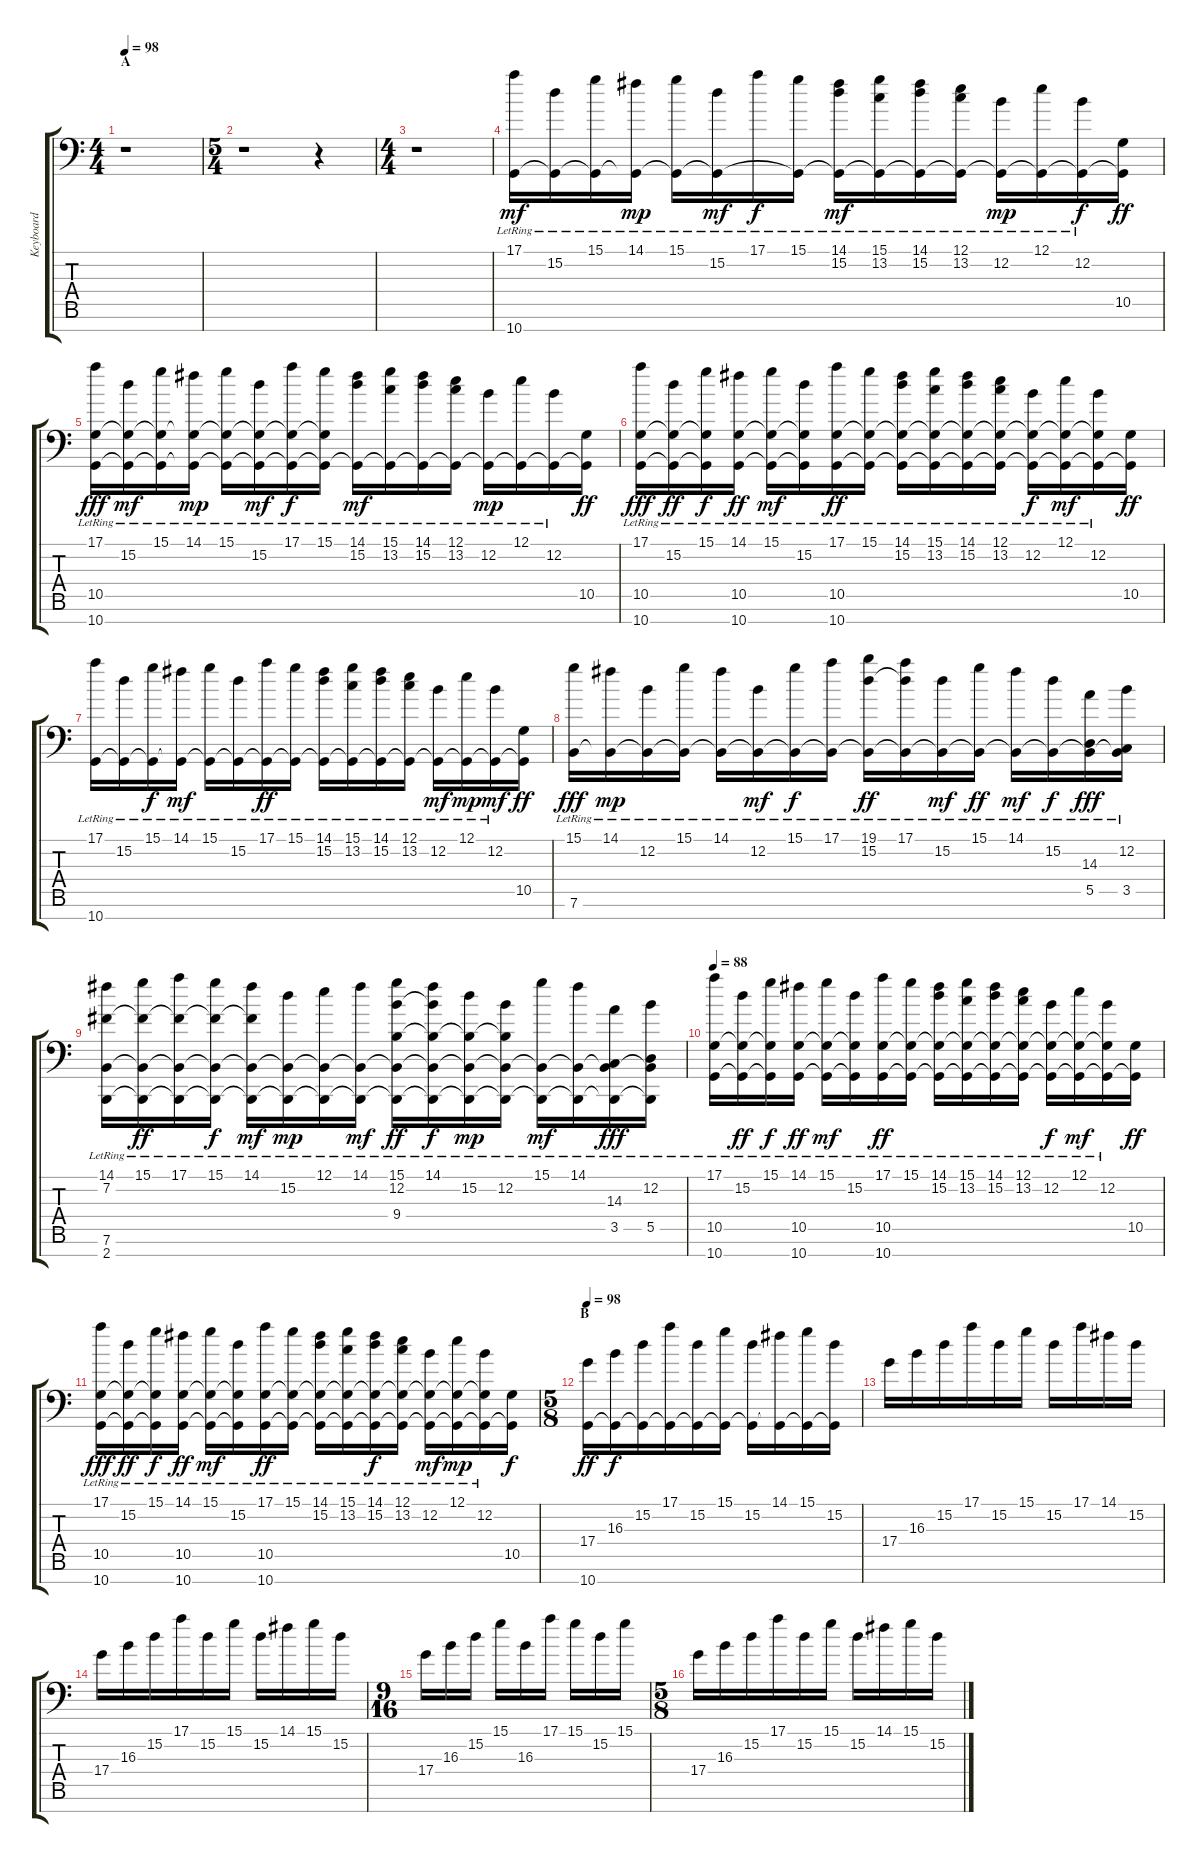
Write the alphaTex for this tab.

\track ("Keyboard" "Keyboard") {instrument acousticgrandpiano}
\staff {score tabs}
\tuning (E4 B3 G3 D3 A2 E2 A1) {hide}
\ts (4 4)
\section ("" "A")
\tempo 98
\tempo 72
\tempo 98
\clef f4
\ks c
r.1{dy mf instrument acousticgrandpiano} |
\ts (5 4)
r.1 r.4 |
\ts (4 4)
r.1 |
(17.1{lr} 10.7).16 (15.2{lr} 10.7{t}).16 (15.1{lr} 10.7{t}).16 (14.1{lr} 10.7{t}).16{dy mp} (15.1{lr} 10.7{t}).16 (15.2{lr} 10.7{t}).16{dy mf} 17.1{lr}.16{dy f} (15.1{lr} 10.7{t}).16 (14.1{lr} 15.2{lr} 10.7{t}).16{dy mf} (15.1{lr} 13.2{lr} 10.7{t}).16 (14.1{lr} 15.2{lr} 10.7{t}).16 (12.1{lr} 13.2{lr} 10.7{t}).16 (12.2{lr} 10.7{t}).16{dy mp} (12.1{lr} 10.7{t}).16 (12.2{lr} 10.7{t}).16{dy f} (10.5 10.7{t}).16{dy ff} |
(17.1{lr} 10.5 10.7).16{dy fff} (15.2{lr} 10.5{t} 10.7{t}).16{dy mf} (15.1{lr} 10.5{t} 10.7{t}).16 (14.1{lr} 10.5{t} 10.7{t}).16{dy mp} (15.1{lr} 10.5{t} 10.7{t}).16 (15.2{lr} 10.5{t} 10.7{t}).16{dy mf} (17.1{lr} 10.5{t} 10.7{t}).16{dy f} (15.1{lr} 10.5{t} 10.7{t}).16 (14.1{lr} 15.2{lr} 10.7{t}).16{dy mf} (15.1{lr} 13.2{lr} 10.7{t}).16 (14.1{lr} 15.2{lr} 10.7{t}).16 (12.1{lr} 13.2{lr} 10.7{t}).16 (12.2{lr} 10.7{t}).16{dy mp} (12.1{lr} 10.7{t}).16 (12.2{lr} 10.7{t}).16 (10.5 10.7{t}).16{dy ff} |
(17.1{lr} 10.5 10.7).16{dy fff} (15.2{lr} 10.5{t} 10.7{t}).16{dy ff} (15.1{lr} 10.5{t} 10.7{t}).16{dy f} (14.1{lr} 10.5 10.7).16{dy ff} (15.1{lr} 10.5{t} 10.7{t}).16{dy mf} (15.2{lr} 10.5{t} 10.7{t}).16 (17.1{lr} 10.5 10.7).16{dy ff} (15.1{lr} 10.5{t} 10.7{t}).16 (14.1{lr} 15.2{lr} 10.5{t} 10.7{t}).16 (15.1{lr} 13.2{lr} 10.5{t} 10.7{t}).16 (14.1{lr} 15.2{lr} 10.5{t} 10.7{t}).16 (12.1{lr} 13.2{lr} 10.5{t} 10.7{t}).16 (12.2{lr} 10.5{t} 10.7{t}).16{dy f} (12.1{lr} 10.5{t} 10.7{t}).16{dy mf} (12.2{lr} 10.5{t} 10.7{t}).16 (10.5 10.7{t}).16{dy ff} |
(17.1{lr} 10.7).16 (15.2{lr} 10.7{t}).16 (15.1{lr} 10.7{t}).16{dy f} (14.1{lr} 10.7{t}).16{dy mf} (15.1{lr} 10.7{t}).16 (15.2{lr} 10.7{t}).16 (17.1{lr} 10.7{t}).16{dy ff} (15.1{lr} 10.7{t}).16 (14.1{lr} 15.2{lr} 10.7{t}).16 (15.1{lr} 13.2{lr} 10.7{t}).16 (14.1{lr} 15.2{lr} 10.7{t}).16 (12.1{lr} 13.2{lr} 10.7{t}).16 (12.2{lr} 10.7{t}).16{dy mf} (12.1{lr} 10.7{t}).16{dy mp} (12.2{lr} 10.7{t}).16{dy mf} (10.5 10.7{t}).16{dy ff} |
(15.1{lr} 7.6).16{dy fff} (14.1{lr} 7.6{t}).16{dy mp} (12.2{lr} 7.6{t}).16 (15.1{lr} 7.6{t}).16 (14.1{lr} 7.6{t}).16 (12.2{lr} 7.6{t}).16{dy mf} (15.1{lr} 7.6{t}).16{dy f} (17.1{lr} 7.6{t}).16 (19.1{lr} 15.2 7.6{t}).16{dy ff} (17.1{lr} 15.2{t} 7.6{t}).16 (15.2{lr} 7.6{t}).16{dy mf} (15.1{lr} 7.6{t}).16{dy ff} (14.1{lr} 7.6{t}).16{dy mf} (15.2{lr} 7.6{t}).16{dy f} (14.3{lr} 5.5 7.6{t}).16{dy fff} (12.2{lr} 3.5 7.6{t}).16 |
(14.1{lr} 7.2 7.6 2.7).16 (15.1{lr} 7.2{t} 7.6{t} 2.7{t}).16{dy ff} (17.1{lr} 7.2{t} 7.6{t} 2.7{t}).16 (15.1{lr} 7.2{t} 7.6{t} 2.7{t}).16{dy f} (14.1{lr} 7.2{t} 7.6{t} 2.7{t}).16{dy mf} (15.2{lr} 7.6{t} 2.7{t}).16{dy mp} (12.1{lr} 7.6{t} 2.7{t}).16 (14.1{lr} 7.6{t} 2.7{t}).16{dy mf} (15.1{lr} 12.2 9.4 7.6{t} 2.7{t}).16{dy ff} (14.1{lr} 12.2{t} 9.4{t} 7.6{t} 2.7{t}).16{dy f} (15.2{lr} 9.4{t} 7.6{t} 2.7{t}).16{dy mp} (12.2{lr} 9.4{t} 7.6{t} 2.7{t}).16 (15.1{lr} 7.6{t} 2.7{t}).16{dy mf} (14.1{lr} 7.6{t} 2.7{t}).16 (14.3{lr} 3.5 7.6{t} 2.7{t}).16{dy fff} (12.2{lr} 5.5 7.6{t} 2.7{t}).16 |
\tempo 88
(17.1{lr} 10.5 10.7).16 (15.2{lr} 10.5{t} 10.7{t}).16{dy ff} (15.1{lr} 10.5{t} 10.7{t}).16{dy f} (14.1{lr} 10.5 10.7).16{dy ff} (15.1{lr} 10.5{t} 10.7{t}).16{dy mf} (15.2{lr} 10.5{t} 10.7{t}).16 (17.1{lr} 10.5 10.7).16{dy ff} (15.1{lr} 10.5{t} 10.7{t}).16 (14.1{lr} 15.2{lr} 10.5{t} 10.7{t}).16 (15.1{lr} 13.2{lr} 10.5{t} 10.7{t}).16 (14.1{lr} 15.2{lr} 10.5{t} 10.7{t}).16 (12.1{lr} 13.2{lr} 10.5{t} 10.7{t}).16 (12.2{lr} 10.5{t} 10.7{t}).16{dy f} (12.1{lr} 10.5{t} 10.7{t}).16{dy mf} (12.2{lr} 10.5{t} 10.7{t}).16 (10.5 10.7{t}).16{dy ff} |
(17.1{lr} 10.5 10.7).16{dy fff} (15.2{lr} 10.5{t} 10.7{t}).16{dy ff} (15.1{lr} 10.5{t} 10.7{t}).16{dy f} (14.1{lr} 10.5 10.7).16{dy ff} (15.1{lr} 10.5{t} 10.7{t}).16{dy mf} (15.2{lr} 10.5{t} 10.7{t}).16 (17.1{lr} 10.5 10.7).16{dy ff} (15.1{lr} 10.5{t} 10.7{t}).16 (14.1{lr} 15.2{lr} 10.5{t} 10.7{t}).16 (15.1{lr} 13.2{lr} 10.5{t} 10.7{t}).16 (14.1{lr} 15.2{lr} 10.5{t} 10.7{t}).16{dy f} (12.1{lr} 13.2{lr} 10.5{t} 10.7{t}).16 (12.2{lr} 10.5{t} 10.7{t}).16{dy mf} (12.1{lr} 10.5{t} 10.7{t}).16{dy mp} (12.2{lr} 10.5{t} 10.7{t}).16 (10.5 10.7{t}).16{dy f} |
\ts (5 8)
\section ("" "B")
\tempo 98
(17.4 10.7).16{dy ff} (16.3 10.7{t}).16{dy f} (15.2 10.7{t}).16 (17.1 10.7{t}).16 (15.2 10.7{t}).16 (15.1 10.7{t}).16 (15.2 10.7{t}).16 (14.1 10.7{t}).16 (15.1 10.7{t}).16 (15.2 10.7{t}).16 |
17.4.16 16.3.16 15.2.16 17.1.16 15.2.16 15.1.16 15.2.16 17.1.16 14.1.16 15.2.16 |
17.4.16 16.3.16 15.2.16 17.1.16 15.2.16 15.1.16 15.2.16 14.1.16 15.1.16 15.2.16 |
\ts (9 16)
17.4.16 16.3.16 15.2.16 15.1.16 16.3.16 17.1.16 15.1.16 15.2.16 15.1.16 |
\ts (5 8)
17.4.16 16.3.16 15.2.16 17.1.16 15.2.16 15.1.16 15.2.16 14.1.16 15.1.16 15.2.16
